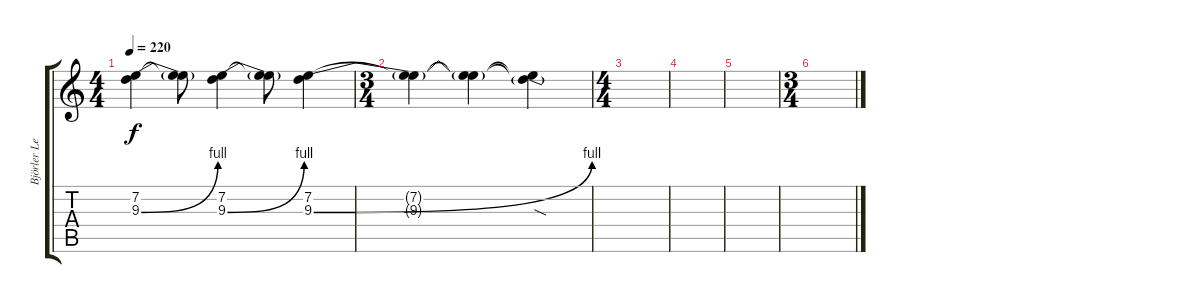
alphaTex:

\track ("Björler Lead guitar" "Björler Le") {instrument distortionguitar}
\staff {score tabs}
\tuning (D4 A3 F3 C3 G2 D2) {hide}
\ts (4 4)
\tempo 220
\clef g2
\ks c
(7.2 9.3{be (bend 0 0 60 4)}).4{dy f} (7.2{t} 9.3{t}).8 (7.2 9.3{be (bend 0 0 60 4)}).4 (7.2{t} 9.3{t}).8 (7.2 9.3{be (bend 0 0 60 4)}).4 |
\ts (3 4)
(7.2{t} 9.3{t}).4 (7.2{t} 9.3{t}).4 (7.2{t} 9.3{sod t}).4 |
\ts (4 4)
|
|
|
\ts (3 4)
